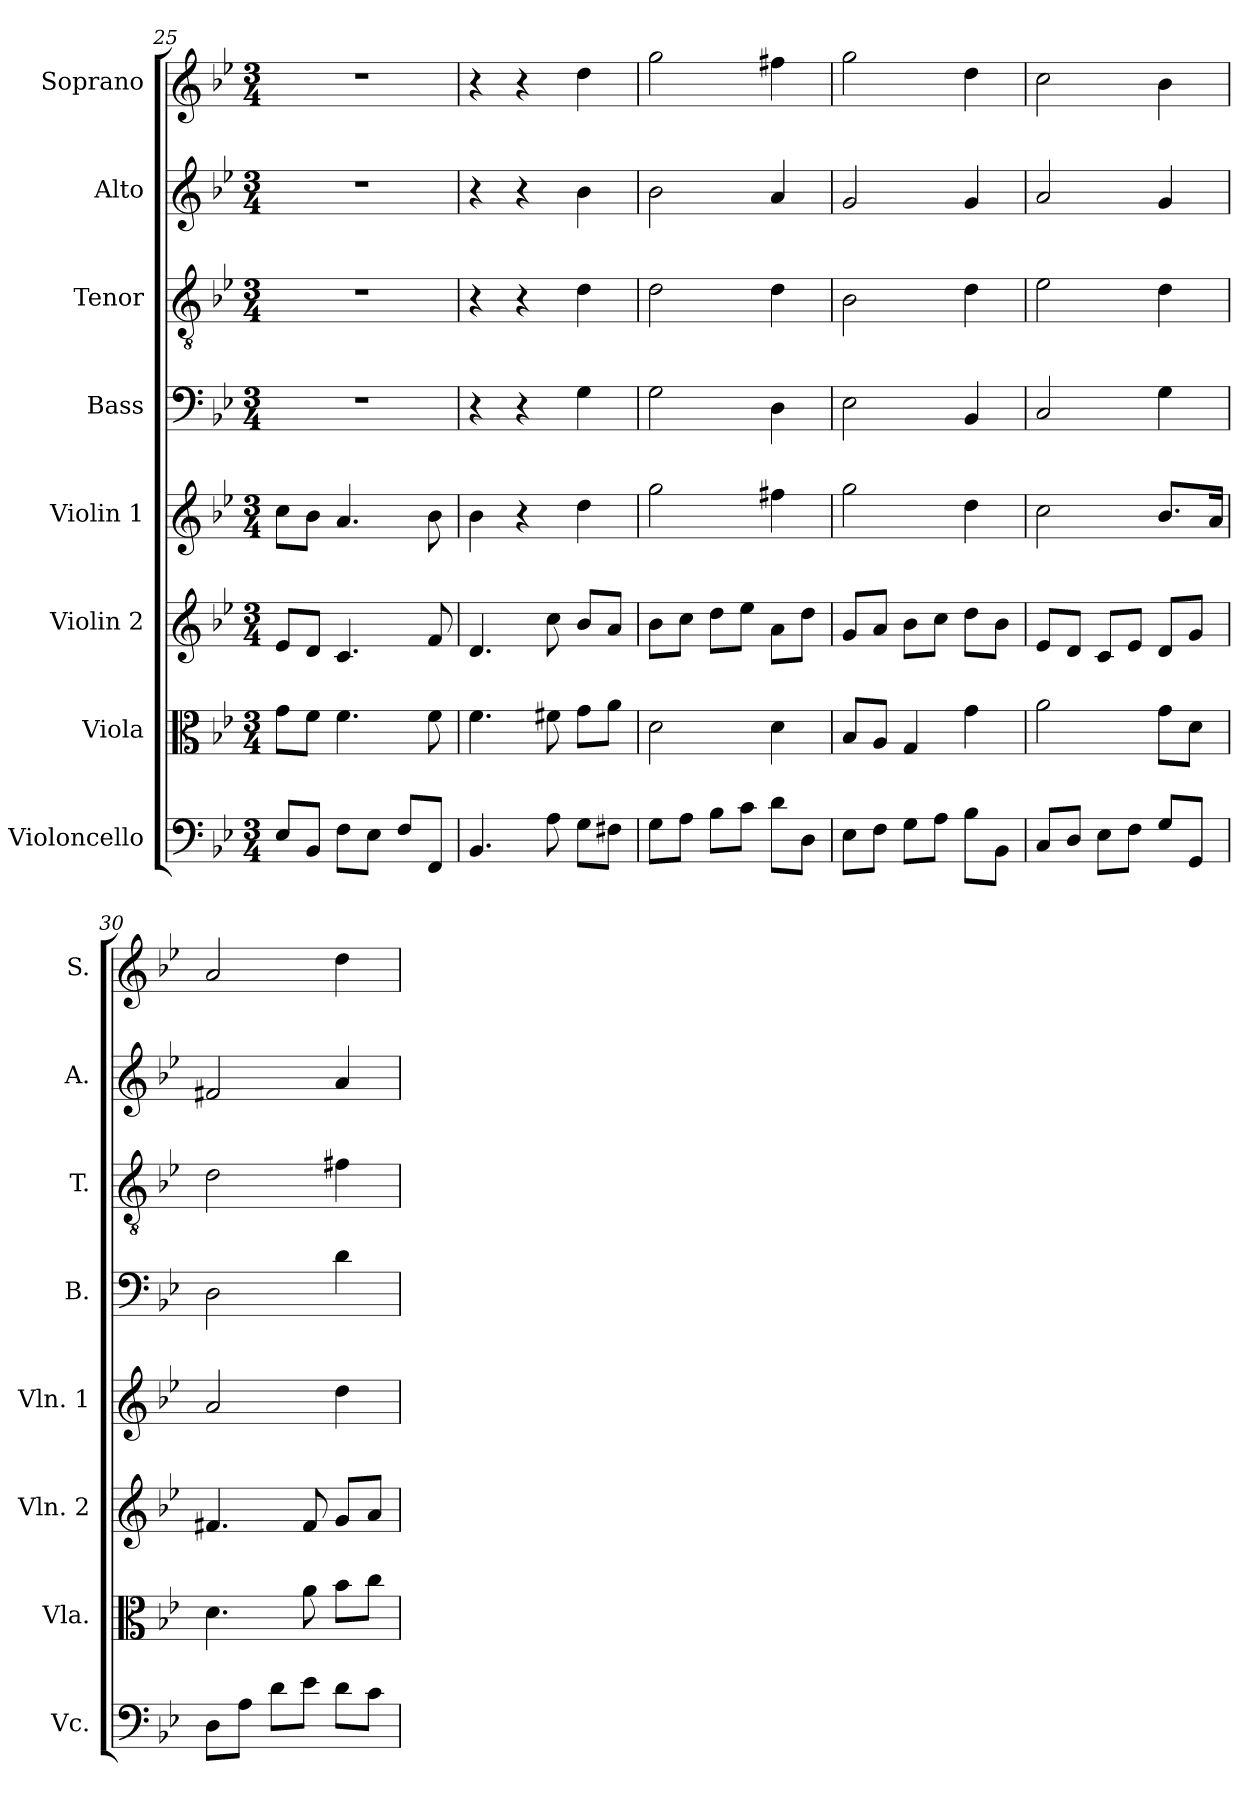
**kern	**kern	**kern	**kern	**kern	**kern	**kern	**kern
*part8	*part7	*part6	*part5	*part4	*part3	*part2	*part1
*staff8	*staff7	*staff6	*staff5	*staff4	*staff3	*staff2	*staff1
*I"Violoncello	*I"Viola	*I"Violin 2	*I"Violin 1	*I"Bass	*I"Tenor	*I"Alto	*I"Soprano
*I'Vc.	*I'Vla.	*I'Vln. 2	*I'Vln. 1	*I'B.	*I'T.	*I'A.	*I'S.
*clefF4	*clefC3	*clefG2	*clefG2	*clefF4	*clefGv2	*clefG2	*clefG2
*	*	*	*	*	*ITrd7c12	*	*
*k[b-e-]	*k[b-e-]	*k[b-e-]	*k[b-e-]	*k[b-e-]	*k[b-e-]	*k[b-e-]	*k[b-e-]
*B-:	*B-:	*B-:	*B-:	*B-:	*B-:	*B-:	*B-:
*M3/4	*M3/4	*M3/4	*M3/4	*M3/4	*M3/4	*M3/4	*M3/4
=25	=25	=25	=25	=25	=25	=25	=25
!	!	!	!	!LO:N:vis=1	!LO:N:vis=1	!LO:N:vis=1	!LO:N:vis=1
8E-i/L	8gi\L	8e-i/L	8cci\L	2.r	2.r	2.r	2.r
8BB-i/J	8fi\J	8di/J	8b-i\J	.	.	.	.
8Fi\L	4.fi\	4.ci/	4.ai/	.	.	.	.
8E-i\J	.	.	.	.	.	.	.
8Fi/L	.	.	.	.	.	.	.
8FFi/J	8fi\	8fi/	8b-i\	.	.	.	.
=26	=26	=26	=26	=26	=26	=26	=26
4.BB-i/	4.fi\	4.di/	4b-i\	4r	4r	4r	4r
.	.	.	4r	4r	4r	4r	4r
8Ai\	8f#Xi\	8cci\	.	.	.	.	.
8Gi\L	8gi\L	8b-i/L	4ddi\	4Gi\	4Di\	4b-i\	4ddi\
8F#Xi\J	8ai\J	8ai/J	.	.	.	.	.
=27	=27	=27	=27	=27	=27	=27	=27
8Gi\L	2di\	8b-i\L	2ggi\	2Gi\	2Di\	2b-i\	2ggi\
8Ai\J	.	8cci\J	.	.	.	.	.
8B-i\L	.	8ddi\L	.	.	.	.	.
8ci\J	.	8ee-i\J	.	.	.	.	.
8di\L	4di\	8ai\L	4ff#Xi\	4Di\	4Di\	4ai/	4ff#Xi\
8Di\J	.	8ddi\J	.	.	.	.	.
!!LO:PB:g=z
=28	=28	=28	=28	=28	=28	=28	=28
8E-i\L	8B-i/L	8gi/L	2ggi\	2E-i\	2BB-i\	2gi/	2ggi\
8Fi\J	8Ai/J	8ai/J	.	.	.	.	.
8Gi\L	4Gi/	8b-i\L	.	.	.	.	.
8Ai\J	.	8cci\J	.	.	.	.	.
8B-i\L	4gi\	8ddi\L	4ddi\	4BB-i/	4Di\	4gi/	4ddi\
8BB-i\J	.	8b-i\J	.	.	.	.	.
=29	=29	=29	=29	=29	=29	=29	=29
8Ci/L	2ai\	8e-i/L	2cci\	2Ci/	2E-i\	2ai/	2cci\
8Di/J	.	8di/J	.	.	.	.	.
8E-i\L	.	8ci/L	.	.	.	.	.
8Fi\J	.	8e-i/J	.	.	.	.	.
8Gi/L	8gi\L	8di/L	8.b-i/L	4Gi\	4Di\	4gi/	4b-i\
8GGi/J	8di\J	8gi/J	.	.	.	.	.
.	.	.	16ai/Jk	.	.	.	.
=30	=30	=30	=30	=30	=30	=30	=30
8Di\L	4.di\	4.f#Xi/	2ai/	2Di\	2Di\	2f#Xi/	2ai/
8Ai\J	.	.	.	.	.	.	.
8di\L	.	.	.	.	.	.	.
8e-i\J	8ai\	8f#i/	.	.	.	.	.
8di\L	8b-i\L	8gi/L	4ddi\	4di\	4F#Xi\	4ai/	4ddi\
8ci\J	8cci\J	8ai/J	.	.	.	.	.
=	=	=	=	=	=	=	=
*-	*-	*-	*-	*-	*-	*-	*-
